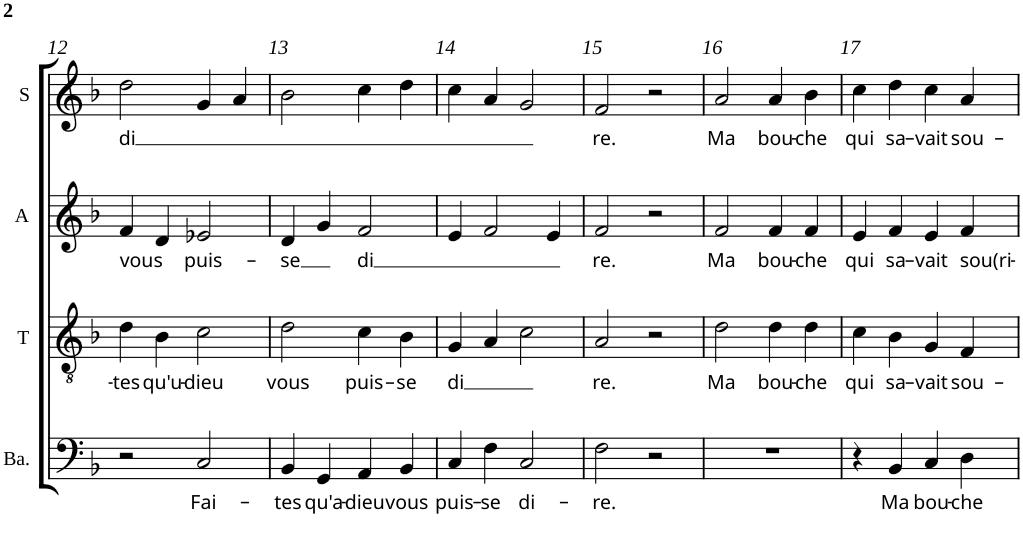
**kern	**text	**kern	**text	**kern	**text	**kern	**text
*part4	*part4	*part3	*part3	*part2	*part2	*part1	*part1
*staff4	*staff4	*staff3	*staff3	*staff2	*staff2	*staff1	*staff1
*I"Basse	*	*I"Ténor	*	*I"Alto	*	*I"Soprano	*
*I'Ba.	*	*I'T	*	*I'A	*	*I'S	*
!!LO:PB:g=z
*clefF4	*	*clefGv2	*	*clefG2	*	*clefG2	*
*k[b-]	*	*k[b-]	*	*k[b-]	*	*k[b-]	*
*F:	*	*F:	*	*F:	*	*F:	*
*M4/4	*	*M4/4	*	*M4/4	*	*M4/4	*
*met(c)	*	*met(c)	*	*met(c)	*	*met(c)	*
=12	=12	=12	=12	=12	=12	=12	=12
!	!	!	!LO:LY:b	!	!LO:LY:b	!	!LO:LY:b
2r	.	4d\	-tes	4f/	vous	2dd\	di
!	!	!	!LO:LY:b	!	!	!	!
.	.	4B-\	qu'u-	4d/	.	.	.
!	!LO:LY:b	!	!LO:LY:b	!	!LO:LY:b	!	!
2C/	Fai-	2c\	-dieu	2e-X/	puis-	4g/	.
.	.	.	.	.	.	4a/	.
=13	=13	=13	=13	=13	=13	=13	=13
!	!LO:LY:b	!	!LO:LY:b	!	!LO:LY:b	!	!
4BB-/	-tes	2d\	vous	4d/	-se	2b-\	.
!	!LO:LY:b	!	!	!	!	!	!
4GG/	qu'a-	.	.	4g/	.	.	.
!	!LO:LY:b	!	!LO:LY:b	!	!LO:LY:b	!	!
4AA/	-dieu	4c\	puis-	2f/	di	4cc\	.
!	!LO:LY:b	!	!LO:LY:b	!	!	!	!
4BB-/	vous	4B-\	-se	.	.	4dd\	.
=14	=14	=14	=14	=14	=14	=14	=14
!	!LO:LY:b	!	!LO:LY:b	!	!	!	!
4C/	puis-	4G/	di	4e/	.	4cc\	.
!	!LO:LY:b	!	!	!	!	!	!
4F\	-se	4A/	.	2f/	.	4a/	.
!	!LO:LY:b	!	!	!	!	!	!
2C/	di-	2c\	.	.	.	2g/	.
.	.	.	.	4e/	.	.	.
=15	=15	=15	=15	=15	=15	=15	=15
!	!LO:LY:b	!	!LO:LY:b	!	!LO:LY:b	!	!LO:LY:b
2F\	-re.	2A/	re.	2f/	re.	2f/	re.
2r	.	2r	.	2r	.	2r	.
=16	=16	=16	=16	=16	=16	=16	=16
!	!	!	!LO:LY:b	!	!LO:LY:b	!	!LO:LY:b
1r	.	2d\	Ma	2f/	Ma	2a/	Ma
!	!	!	!LO:LY:b	!	!LO:LY:b	!	!LO:LY:b
.	.	4d\	bou-	4f/	bou-	4a/	bou-
!	!	!	!LO:LY:b	!	!LO:LY:b	!	!LO:LY:b
.	.	4d\	-che	4f/	-che	4b-\	-che
=17	=17	=17	=17	=17	=17	=17	=17
!	!	!	!LO:LY:b	!	!LO:LY:b	!	!LO:LY:b
4r	.	4c\	qui	4e/	qui	4cc\	qui
!	!LO:LY:b	!	!LO:LY:b	!	!LO:LY:b	!	!LO:LY:b
4BB-/	Ma	4B-\	sa-	4f/	sa-	4dd\	sa-
!	!LO:LY:b	!	!LO:LY:b	!	!LO:LY:b	!	!LO:LY:b
4C/	bou-	4G/	-vait	4e/	-vait	4cc\	-vait
!	!LO:LY:b	!	!LO:LY:b	!	!LO:LY:b	!	!LO:LY:b
4D\	-che	4F/	sou-	4f/	sou(ri-	4a/	sou-
=	=	=	=	=	=	=	=
*-	*-	*-	*-	*-	*-	*-	*-
